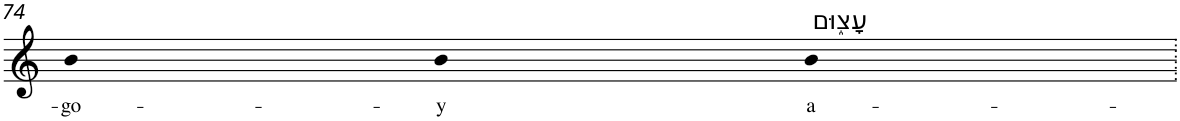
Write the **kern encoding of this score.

**kern	**text
*part1	*part1
*staff1	*staff1
*I"Piano	*
*I'Pno	*
!!LO:PB:g=z
*clefG2	*
*k[]	*
=74	=74
!	!LO:LY:b
4b	-go-
!	!LO:LY:b
4b	-y
!LO:TX:a:t=עָצ֑וּם	!
!	!LO:LY:b
4b	a-
=.	=.
*-	*-
